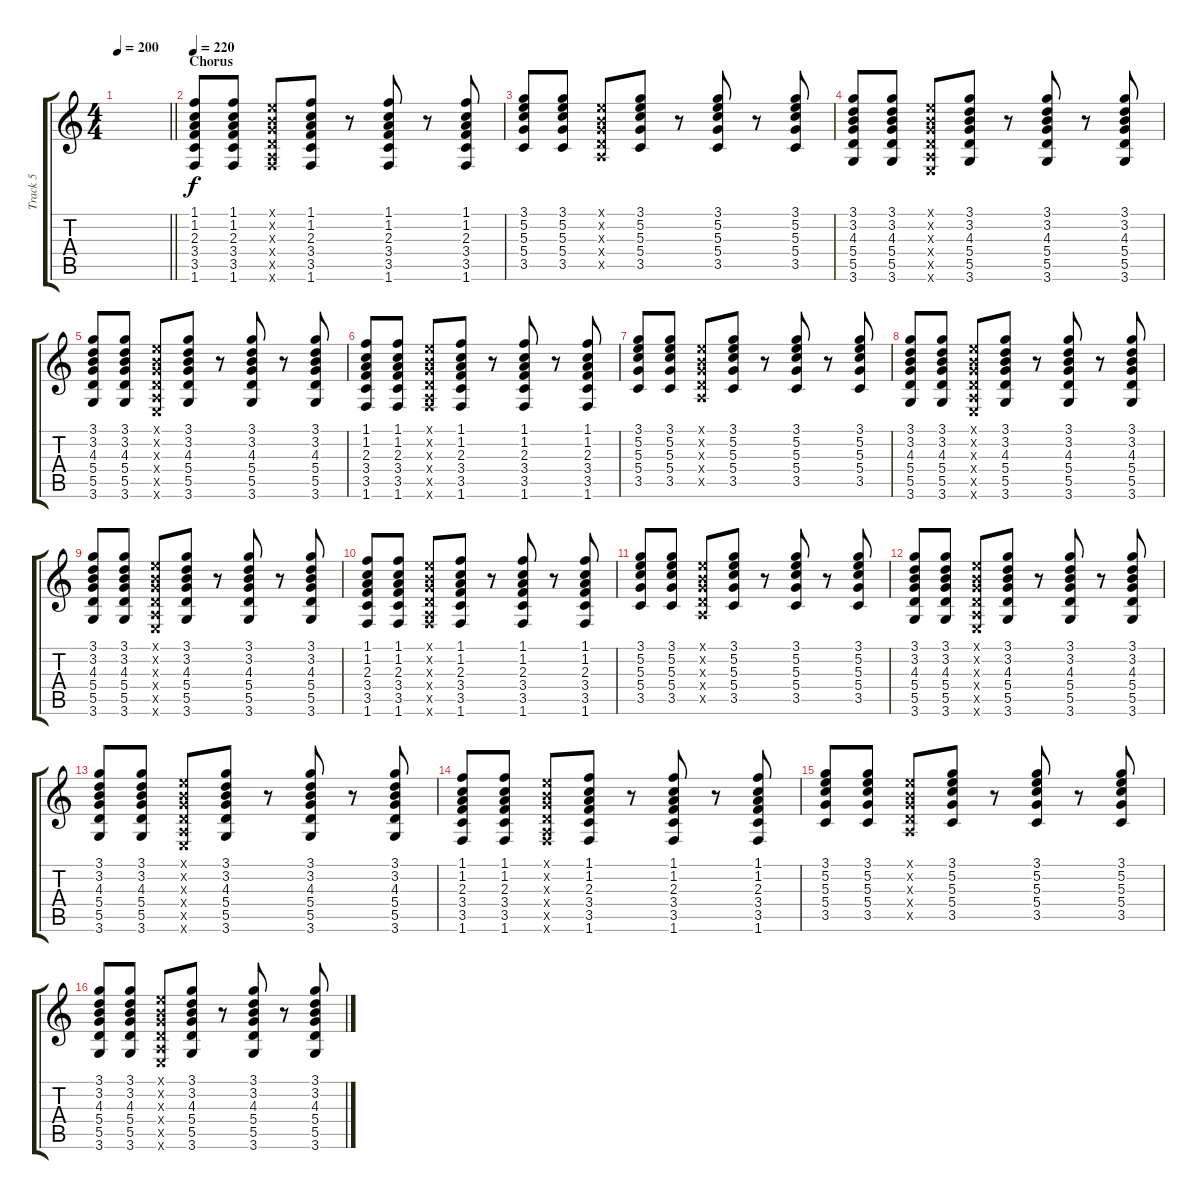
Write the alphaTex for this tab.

\track ("Track 5" "Track 5") {instrument electricguitarclean}
\staff {score tabs}
\tuning (E4 B3 G3 D3 A2 E2) {hide}
\ts (4 4)
\tempo 200
\clef g2
\barLineRight lightlight
\ks c
|
\section ("" "Chorus")
\tempo 220
(1.1 1.2 2.3 3.4 3.5 1.6).8 (1.1 1.2 2.3 3.4 3.5 1.6).8 (0.1{x} 0.2{x} 0.3{x} 0.4{x} 0.5{x} 1.6{x}).8 (1.1 1.2 2.3 3.4 3.5 1.6).8 r.8 (1.1 1.2 2.3 3.4 3.5 1.6).8 r.8 (1.1 1.2 2.3 3.4 3.5 1.6).8 |
(3.1 5.2 5.3 5.4 3.5).8 (3.1 5.2 5.3 5.4 3.5).8 (0.1{x} 0.2{x} 0.3{x} 0.4{x} 0.5{x}).8 (3.1 5.2 5.3 5.4 3.5).8 r.8 (3.1 5.2 5.3 5.4 3.5).8 r.8 (3.1 5.2 5.3 5.4 3.5).8 |
(3.1 3.2 4.3 5.4 5.5 3.6).8 (3.1 3.2 4.3 5.4 5.5 3.6).8 (0.1{x} 0.2{x} 0.3{x} 0.4{x} 0.5{x} 0.6{x}).8 (3.1 3.2 4.3 5.4 5.5 3.6).8 r.8 (3.1 3.2 4.3 5.4 5.5 3.6).8 r.8 (3.1 3.2 4.3 5.4 5.5 3.6).8 |
(3.1 3.2 4.3 5.4 5.5 3.6).8 (3.1 3.2 4.3 5.4 5.5 3.6).8 (0.1{x} 0.2{x} 0.3{x} 0.4{x} 0.5{x} 0.6{x}).8 (3.1 3.2 4.3 5.4 5.5 3.6).8 r.8 (3.1 3.2 4.3 5.4 5.5 3.6).8 r.8 (3.1 3.2 4.3 5.4 5.5 3.6).8 |
(1.1 1.2 2.3 3.4 3.5 1.6).8 (1.1 1.2 2.3 3.4 3.5 1.6).8 (0.1{x} 0.2{x} 0.3{x} 0.4{x} 0.5{x} 1.6{x}).8 (1.1 1.2 2.3 3.4 3.5 1.6).8 r.8 (1.1 1.2 2.3 3.4 3.5 1.6).8 r.8 (1.1 1.2 2.3 3.4 3.5 1.6).8 |
(3.1 5.2 5.3 5.4 3.5).8 (3.1 5.2 5.3 5.4 3.5).8 (0.1{x} 0.2{x} 0.3{x} 0.4{x} 0.5{x}).8 (3.1 5.2 5.3 5.4 3.5).8 r.8 (3.1 5.2 5.3 5.4 3.5).8 r.8 (3.1 5.2 5.3 5.4 3.5).8 |
(3.1 3.2 4.3 5.4 5.5 3.6).8 (3.1 3.2 4.3 5.4 5.5 3.6).8 (0.1{x} 0.2{x} 0.3{x} 0.4{x} 0.5{x} 0.6{x}).8 (3.1 3.2 4.3 5.4 5.5 3.6).8 r.8 (3.1 3.2 4.3 5.4 5.5 3.6).8 r.8 (3.1 3.2 4.3 5.4 5.5 3.6).8 |
(3.1 3.2 4.3 5.4 5.5 3.6).8 (3.1 3.2 4.3 5.4 5.5 3.6).8 (0.1{x} 0.2{x} 0.3{x} 0.4{x} 0.5{x} 0.6{x}).8 (3.1 3.2 4.3 5.4 5.5 3.6).8 r.8 (3.1 3.2 4.3 5.4 5.5 3.6).8 r.8 (3.1 3.2 4.3 5.4 5.5 3.6).8 |
(1.1 1.2 2.3 3.4 3.5 1.6).8 (1.1 1.2 2.3 3.4 3.5 1.6).8 (0.1{x} 0.2{x} 0.3{x} 0.4{x} 0.5{x} 1.6{x}).8 (1.1 1.2 2.3 3.4 3.5 1.6).8 r.8 (1.1 1.2 2.3 3.4 3.5 1.6).8 r.8 (1.1 1.2 2.3 3.4 3.5 1.6).8 |
(3.1 5.2 5.3 5.4 3.5).8 (3.1 5.2 5.3 5.4 3.5).8 (0.1{x} 0.2{x} 0.3{x} 0.4{x} 0.5{x}).8 (3.1 5.2 5.3 5.4 3.5).8 r.8 (3.1 5.2 5.3 5.4 3.5).8 r.8 (3.1 5.2 5.3 5.4 3.5).8 |
(3.1 3.2 4.3 5.4 5.5 3.6).8 (3.1 3.2 4.3 5.4 5.5 3.6).8 (0.1{x} 0.2{x} 0.3{x} 0.4{x} 0.5{x} 0.6{x}).8 (3.1 3.2 4.3 5.4 5.5 3.6).8 r.8 (3.1 3.2 4.3 5.4 5.5 3.6).8 r.8 (3.1 3.2 4.3 5.4 5.5 3.6).8 |
(3.1 3.2 4.3 5.4 5.5 3.6).8 (3.1 3.2 4.3 5.4 5.5 3.6).8 (0.1{x} 0.2{x} 0.3{x} 0.4{x} 0.5{x} 0.6{x}).8 (3.1 3.2 4.3 5.4 5.5 3.6).8 r.8 (3.1 3.2 4.3 5.4 5.5 3.6).8 r.8 (3.1 3.2 4.3 5.4 5.5 3.6).8 |
(1.1 1.2 2.3 3.4 3.5 1.6).8 (1.1 1.2 2.3 3.4 3.5 1.6).8 (0.1{x} 0.2{x} 0.3{x} 0.4{x} 0.5{x} 1.6{x}).8 (1.1 1.2 2.3 3.4 3.5 1.6).8 r.8 (1.1 1.2 2.3 3.4 3.5 1.6).8 r.8 (1.1 1.2 2.3 3.4 3.5 1.6).8 |
(3.1 5.2 5.3 5.4 3.5).8 (3.1 5.2 5.3 5.4 3.5).8 (0.1{x} 0.2{x} 0.3{x} 0.4{x} 0.5{x}).8 (3.1 5.2 5.3 5.4 3.5).8 r.8 (3.1 5.2 5.3 5.4 3.5).8 r.8 (3.1 5.2 5.3 5.4 3.5).8 |
(3.1 3.2 4.3 5.4 5.5 3.6).8 (3.1 3.2 4.3 5.4 5.5 3.6).8 (0.1{x} 0.2{x} 0.3{x} 0.4{x} 0.5{x} 0.6{x}).8 (3.1 3.2 4.3 5.4 5.5 3.6).8 r.8 (3.1 3.2 4.3 5.4 5.5 3.6).8 r.8 (3.1 3.2 4.3 5.4 5.5 3.6).8
